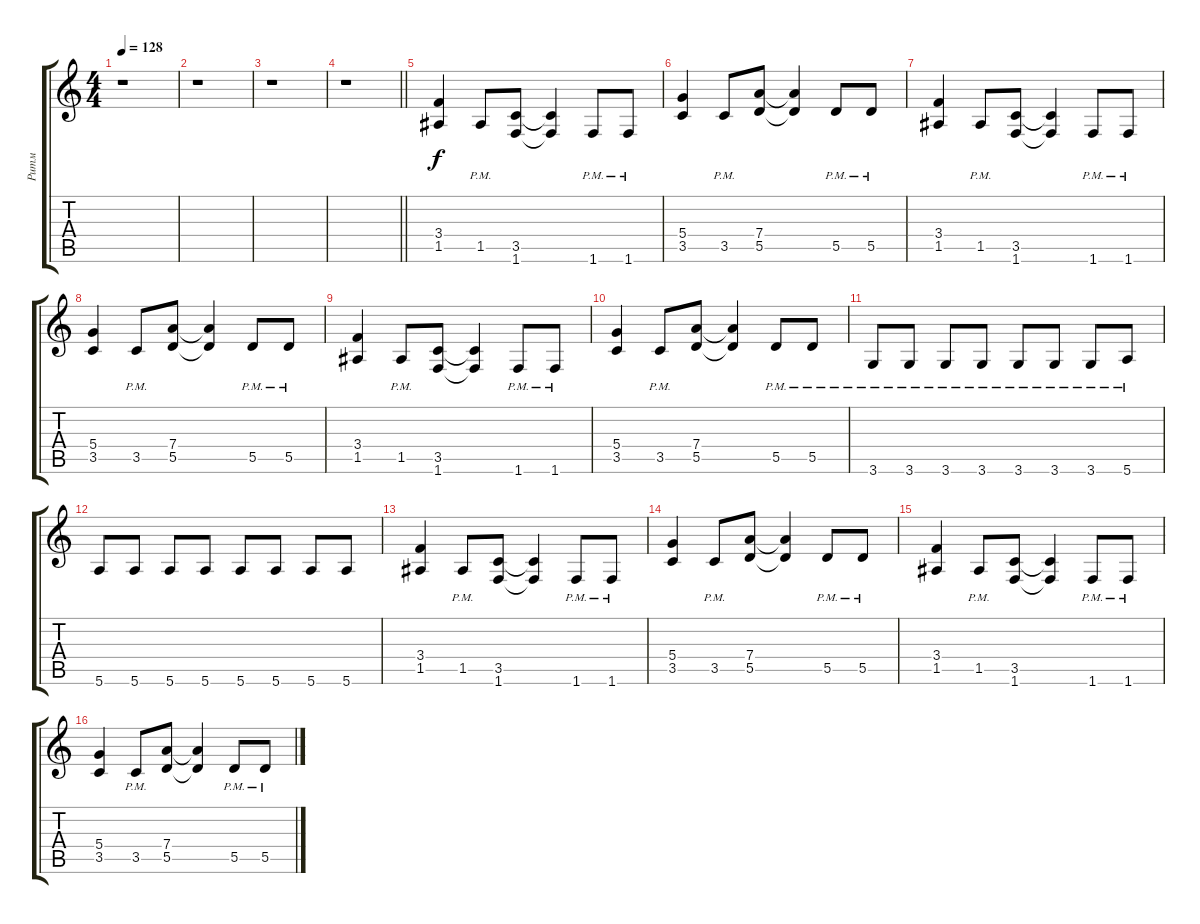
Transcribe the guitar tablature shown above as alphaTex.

\track ("Ритм" "Ритм") {instrument distortionguitar}
\staff {score tabs}
\tuning (E4 B3 G3 D3 A2 E2) {hide}
\ts (4 4)
\tempo 128
\clef g2
\ks c
r.1{dy f} |
r.1 |
r.1 |
\barLineRight lightlight
r.1 |
(3.4 1.5).4 1.5{pm}.8 (3.5 1.6).8 (3.5{t} 1.6{t}).4 1.6{pm}.8 1.6{pm}.8 |
(5.4 3.5).4 3.5{pm}.8 (7.4 5.5).8 (7.4{t} 5.5{t}).4 5.5{pm}.8 5.5{pm}.8 |
(3.4 1.5).4 1.5{pm}.8 (3.5 1.6).8 (3.5{t} 1.6{t}).4 1.6{pm}.8 1.6{pm}.8 |
(5.4 3.5).4 3.5{pm}.8 (7.4 5.5).8 (7.4{t} 5.5{t}).4 5.5{pm}.8 5.5{pm}.8 |
(3.4 1.5).4 1.5{pm}.8 (3.5 1.6).8 (3.5{t} 1.6{t}).4 1.6{pm}.8 1.6{pm}.8 |
(5.4 3.5).4 3.5{pm}.8 (7.4 5.5).8 (7.4{t} 5.5{t}).4 5.5{pm}.8 5.5{pm}.8 |
3.6{pm}.8 3.6{pm}.8 3.6{pm}.8 3.6{pm}.8 3.6{pm}.8 3.6{pm}.8 3.6{pm}.8 5.6{pm}.8 |
5.6.8 5.6.8 5.6.8 5.6.8 5.6.8 5.6.8 5.6.8 5.6.8 |
(3.4 1.5).4 1.5{pm}.8 (3.5 1.6).8 (3.5{t} 1.6{t}).4 1.6{pm}.8 1.6{pm}.8 |
(5.4 3.5).4 3.5{pm}.8 (7.4 5.5).8 (7.4{t} 5.5{t}).4 5.5{pm}.8 5.5{pm}.8 |
(3.4 1.5).4 1.5{pm}.8 (3.5 1.6).8 (3.5{t} 1.6{t}).4 1.6{pm}.8 1.6{pm}.8 |
(5.4 3.5).4 3.5{pm}.8 (7.4 5.5).8 (7.4{t} 5.5{t}).4 5.5{pm}.8 5.5{pm}.8
